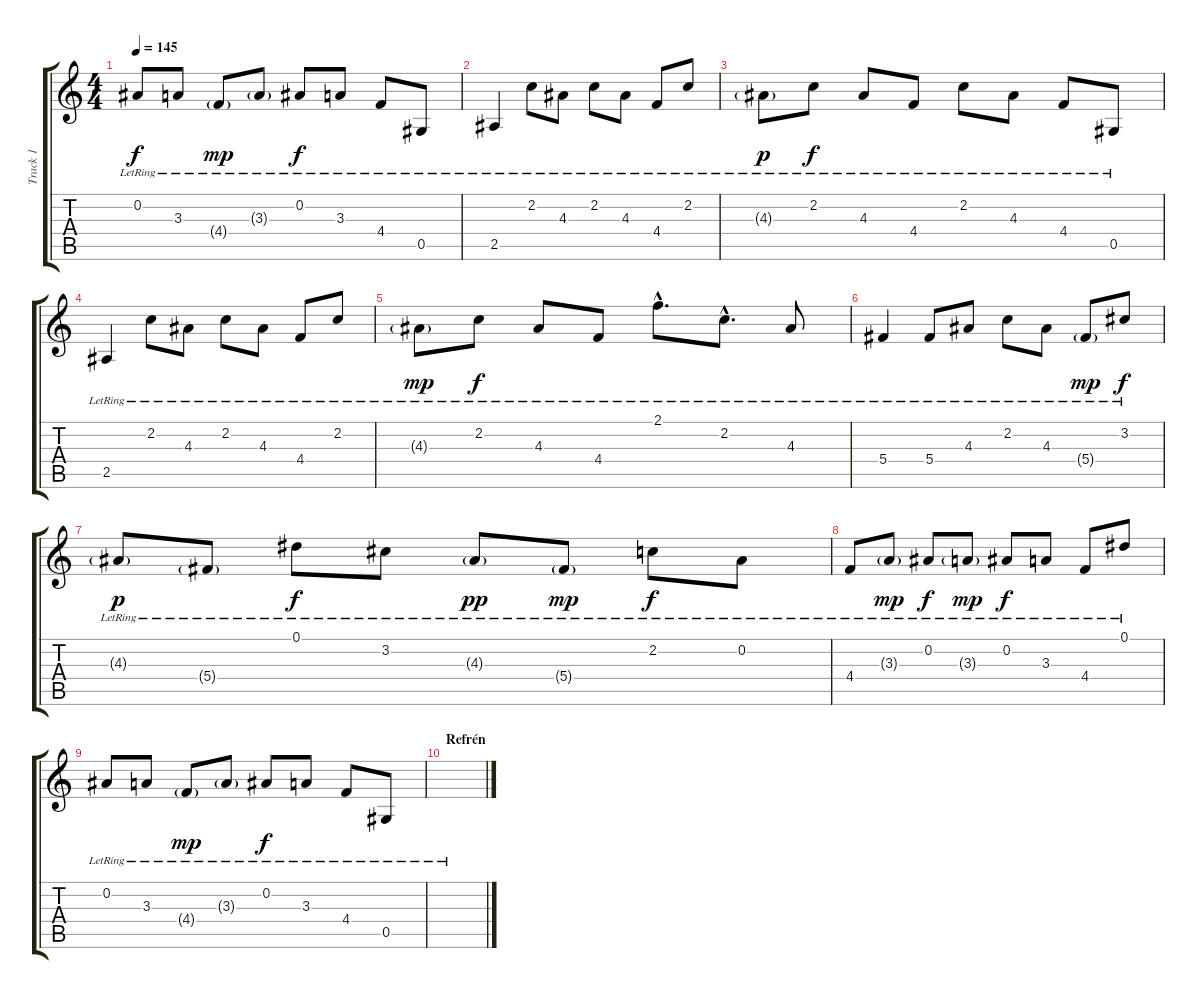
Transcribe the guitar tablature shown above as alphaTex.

\track ("Track 1" "Track 1") {instrument acousticguitarnylon}
\staff {score tabs}
\tuning (Eb4 Bb3 Gb3 Db3 Ab2 Eb2) {hide}
\ts (4 4)
\tempo 145
\clef g2
\ks c
0.2{lr}.8{dy f} 3.3{lr}.8 4.4{g lr}.8{dy mp} 3.3{g lr}.8 0.2{lr}.8{dy f} 3.3{lr}.8 4.4{lr}.8 0.5{lr}.8 |
2.5{lr}.4 2.2{lr}.8 4.3{lr}.8 2.2{lr}.8 4.3{lr}.8 4.4{lr}.8 2.2{lr}.8 |
4.3{g lr}.8{dy p} 2.2{lr}.8{dy f} 4.3{lr}.8 4.4{lr}.8 2.2{lr}.8 4.3{lr}.8 4.4{lr}.8 0.5{lr}.8 |
2.5{lr}.4 2.2{lr}.8 4.3{lr}.8 2.2{lr}.8 4.3{lr}.8 4.4{lr}.8 2.2{lr}.8 |
4.3{g lr}.8{dy mp} 2.2{lr}.8{dy f} 4.3{lr}.8 4.4{lr}.8 2.1{hac lr}.8{d} 2.2{hac lr}.8{d} 4.3{lr}.8 |
5.4{lr}.4 5.4{lr}.8 4.3{lr}.8 2.2{lr}.8 4.3{lr}.8 5.4{g lr}.8{dy mp} 3.2{lr}.8{dy f} |
4.3{g lr}.8{dy p} 5.4{g lr}.8 0.1{lr}.8{dy f} 3.2{lr}.8 4.3{g lr}.8{dy pp} 5.4{g lr}.8{dy mp} 2.2{lr}.8{dy f} 0.2{lr}.8 |
4.4{lr}.8 3.3{g lr}.8{dy mp} 0.2{lr}.8{dy f} 3.3{g lr}.8{dy mp} 0.2{lr}.8{dy f} 3.3{lr}.8 4.4{lr}.8 0.1{lr}.8 |
0.2{lr}.8 3.3{lr}.8 4.4{g lr}.8{dy mp} 3.3{g lr}.8 0.2{lr}.8{dy f} 3.3{lr}.8 4.4{lr}.8 0.5{lr}.8 |
\section ("" "Refrén")
